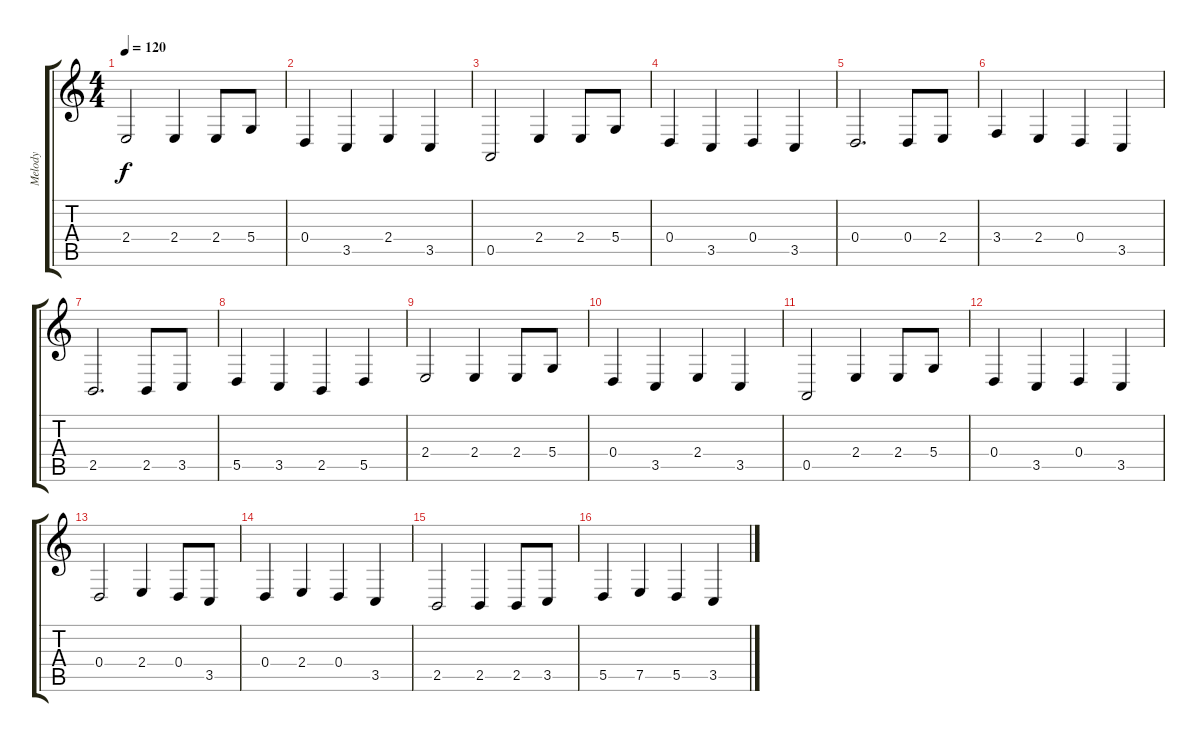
\track ("Melody" "Melody") {instrument pad1newage}
\staff {score tabs}
\tuning (E4 B3 G3 D3 A2 E2) {hide}
\ts (4 4)
\tempo 120
\clef g2
\ks c
2.4.2{dy f} 2.4.4 2.4.8 5.4.8 |
0.4.4 3.5.4 2.4.4 3.5.4 |
0.5.2 2.4.4 2.4.8 5.4.8 |
0.4.4 3.5.4 0.4.4 3.5.4 |
0.4.2{d} 0.4.8 2.4.8 |
3.4.4 2.4.4 0.4.4 3.5.4 |
2.5.2{d} 2.5.8 3.5.8 |
5.5.4 3.5.4 2.5.4 5.5.4 |
2.4.2 2.4.4 2.4.8 5.4.8 |
0.4.4 3.5.4 2.4.4 3.5.4 |
0.5.2 2.4.4 2.4.8 5.4.8 |
0.4.4 3.5.4 0.4.4 3.5.4 |
0.4.2 2.4.4 0.4.8 3.5.8 |
0.4.4 2.4.4 0.4.4 3.5.4 |
2.5.2 2.5.4 2.5.8 3.5.8 |
5.5.4 7.5.4 5.5.4 3.5.4
